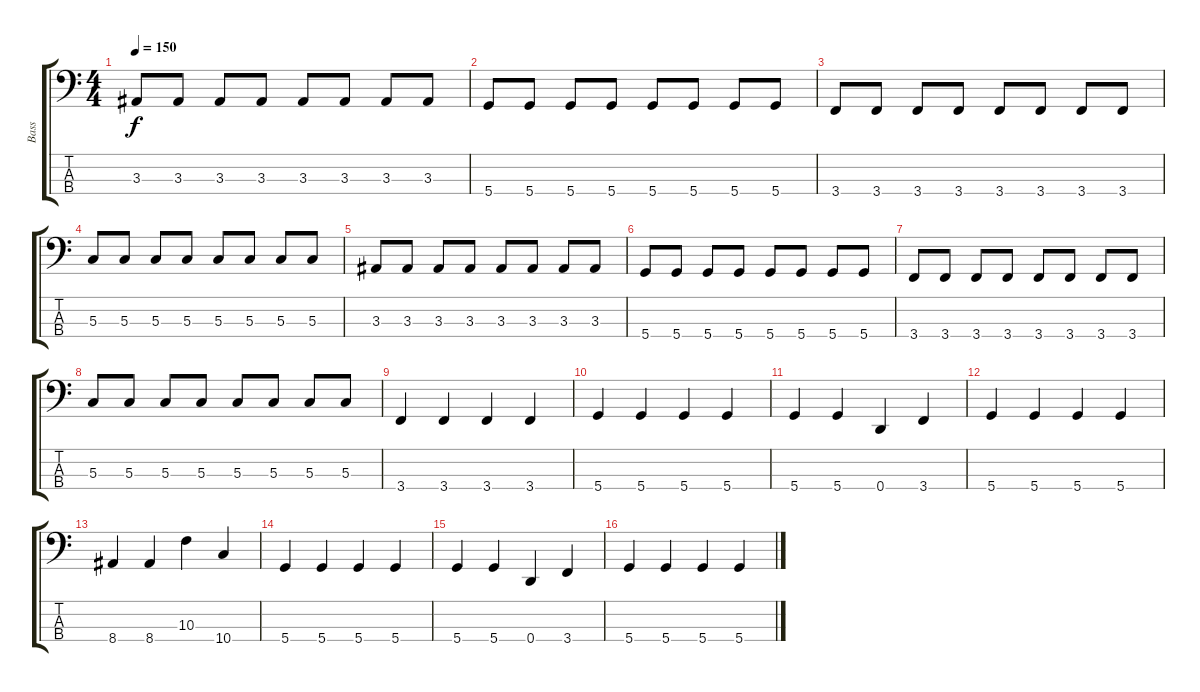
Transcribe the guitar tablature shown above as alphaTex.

\track ("Bass" "Bass") {instrument electricbasspick}
\staff {score tabs}
\tuning (F2 C2 G1 D1) {hide}
\ts (4 4)
\tempo 150
\clef f4
\ks c
3.3.8{dy f} 3.3.8 3.3.8 3.3.8 3.3.8 3.3.8 3.3.8 3.3.8 |
5.4.8 5.4.8 5.4.8 5.4.8 5.4.8 5.4.8 5.4.8 5.4.8 |
3.4.8 3.4.8 3.4.8 3.4.8 3.4.8 3.4.8 3.4.8 3.4.8 |
5.3.8 5.3.8 5.3.8 5.3.8 5.3.8 5.3.8 5.3.8 5.3.8 |
3.3.8 3.3.8 3.3.8 3.3.8 3.3.8 3.3.8 3.3.8 3.3.8 |
5.4.8 5.4.8 5.4.8 5.4.8 5.4.8 5.4.8 5.4.8 5.4.8 |
3.4.8 3.4.8 3.4.8 3.4.8 3.4.8 3.4.8 3.4.8 3.4.8 |
5.3.8 5.3.8 5.3.8 5.3.8 5.3.8 5.3.8 5.3.8 5.3.8 |
3.4.4 3.4.4 3.4.4 3.4.4 |
5.4.4 5.4.4 5.4.4 5.4.4 |
5.4.4 5.4.4 0.4.4 3.4.4 |
5.4.4 5.4.4 5.4.4 5.4.4 |
8.4.4 8.4.4 10.3.4 10.4.4 |
5.4.4 5.4.4 5.4.4 5.4.4 |
5.4.4 5.4.4 0.4.4 3.4.4 |
5.4.4 5.4.4 5.4.4 5.4.4
